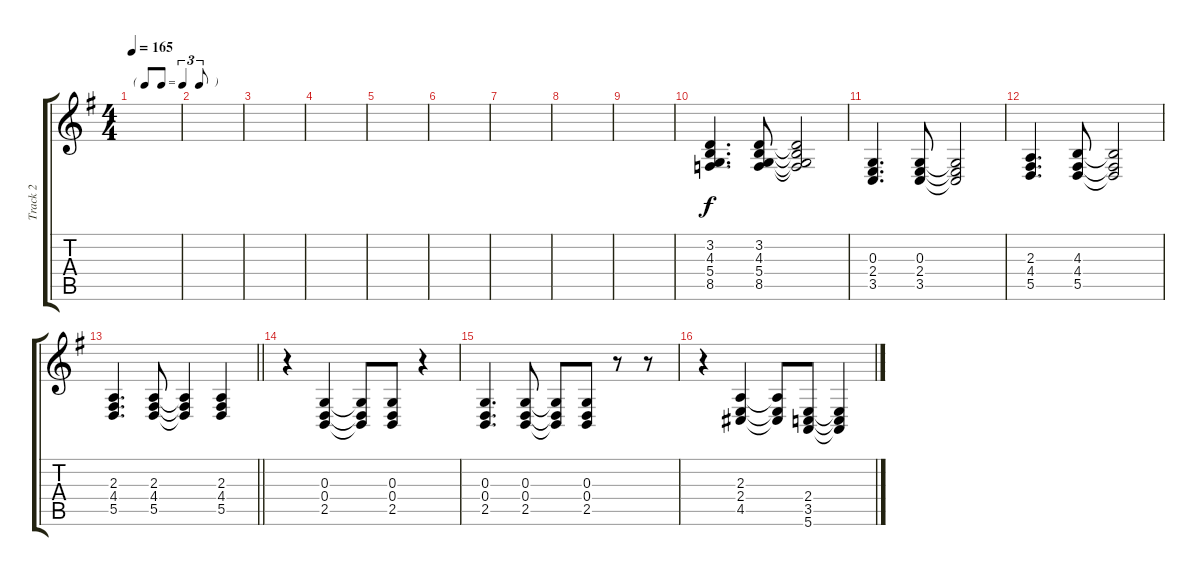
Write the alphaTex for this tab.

\track ("Track 2" "Track 2") {instrument electricgrandpiano}
\staff {score tabs}
\tuning (E4 B3 G3 D3 A2 E2) {hide}
\ts (4 4)
\tf triplet8th
\tempo 165
\clef g2
\ks g
|
|
|
|
|
|
|
|
|
(3.2 4.3 5.4 8.5).4{d} (3.2 4.3 5.4 8.5).8 (3.2{t} 4.3{t} 5.4{t} 8.5{t}).2 |
(0.3 2.4 3.5).4{d} (0.3 2.4 3.5).8 (0.3{t} 2.4{t} 3.5{t}).2 |
(2.3 4.4 5.5).4{d} (4.3 4.4 5.5).8 (4.3{t} 4.4{t} 5.5{t}).2 |
\barLineRight lightlight
(2.3 4.4 5.5).4{d} (2.3 4.4 5.5).8 (2.3{t} 4.4{t} 5.5{t}).4 (2.3 4.4 5.5).4 |
r.4 (0.3 0.4 2.5).4 (0.3{t} 0.4{t} 2.5{t}).8 (0.3 0.4 2.5).8 r.4 |
(0.3 0.4 2.5).4{d} (0.3 0.4 2.5).8 (0.3{t} 0.4{t} 2.5{t}).8 (0.3 0.4 2.5).8 r.8 r.8 |
r.4 (2.3 2.4 4.5).4 (2.3{t} 2.4{t} 4.5{t}).8 (2.4 3.5 5.6).8 (2.4{t} 3.5{t} 5.6{t}).4
